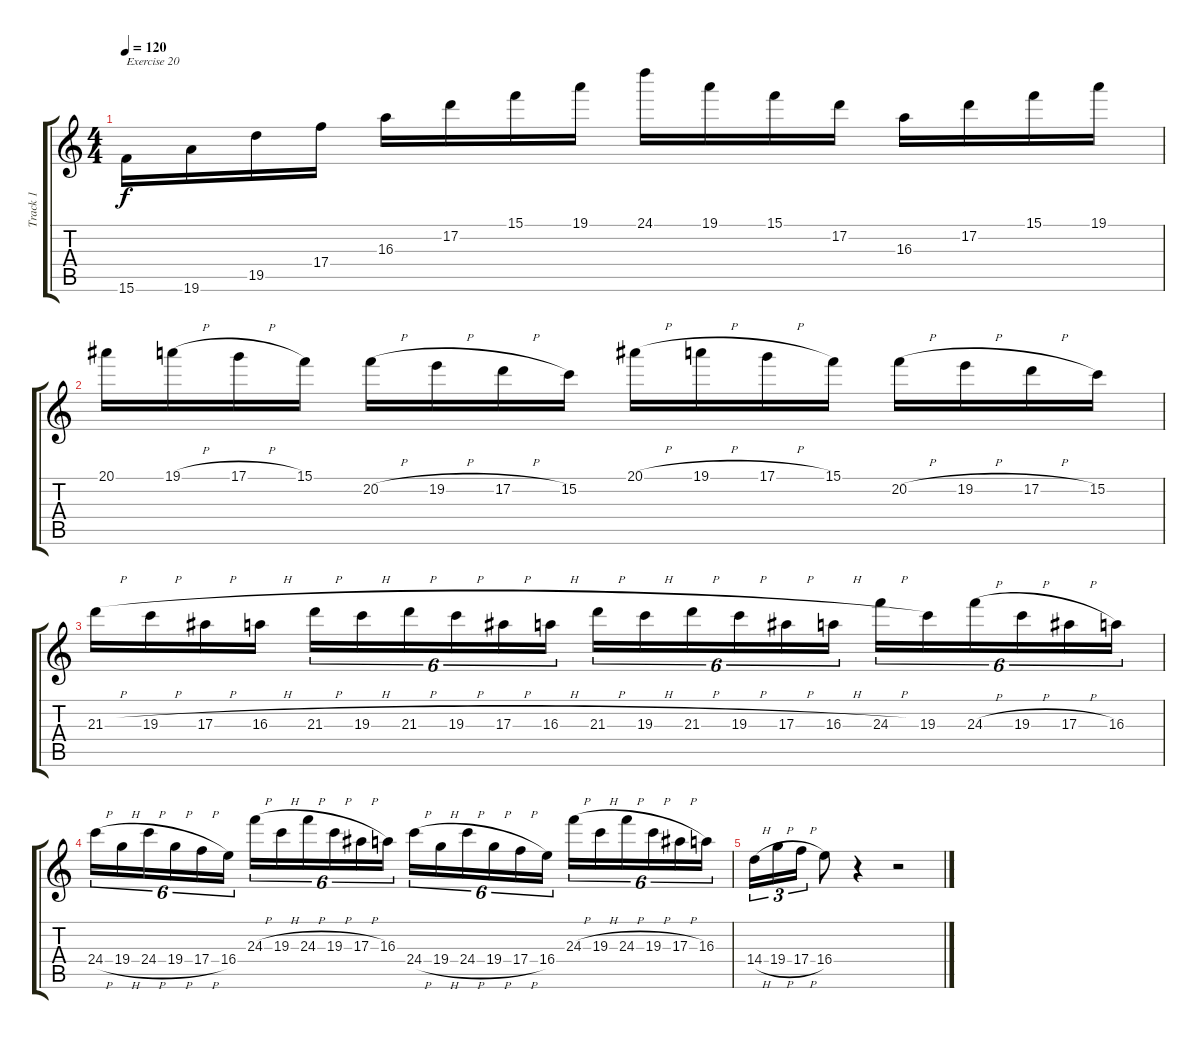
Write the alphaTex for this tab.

\track ("Track 1" "Track 1") {instrument distortionguitar}
\staff {score tabs}
\tuning (D4 A3 F3 C3 G2 D2) {hide}
\ts (4 4)
\tempo 120
\clef g2
\ks c
15.6.16{txt "Exercise 20" dy f} 19.6.16 19.5.16 17.4.16 16.3.16 17.2.16 15.1.16 19.1.16 24.1.16 19.1.16 15.1.16 17.2.16 16.3.16 17.2.16 15.1.16 19.1.16 |
20.1.16 19.1{h}.16 17.1{h}.16 15.1.16 20.2{h}.16 19.2{h}.16 17.2{h}.16 15.2.16 20.1{h}.16 19.1{h}.16 17.1{h}.16 15.1.16 20.2{h}.16 19.2{h}.16 17.2{h}.16 15.2.16 |
21.3{h}.16 19.3{h}.16 17.3{h}.16 16.3{h}.16 21.3{h}.16{tu (6 4)} 19.3{h}.16{tu (6 4)} 21.3{h}.16{tu (6 4)} 19.3{h}.16{tu (6 4)} 17.3{h}.16{tu (6 4)} 16.3{h}.16{tu (6 4)} 21.3{h}.16{tu (6 4)} 19.3{h}.16{tu (6 4)} 21.3{h}.16{tu (6 4)} 19.3{h}.16{tu (6 4)} 17.3{h}.16{tu (6 4)} 16.3{h}.16{tu (6 4)} 24.3{h}.16{tu (6 4)} 19.3.16{tu (6 4)} 24.3{h}.16{tu (6 4)} 19.3{h}.16{tu (6 4)} 17.3{h}.16{tu (6 4)} 16.3.16{tu (6 4)} |
24.4{h}.16{tu (6 4)} 19.4{h}.16{tu (6 4)} 24.4{h}.16{tu (6 4)} 19.4{h}.16{tu (6 4)} 17.4{h}.16{tu (6 4)} 16.4.16{tu (6 4)} 24.3{h}.16{tu (6 4)} 19.3{h}.16{tu (6 4)} 24.3{h}.16{tu (6 4)} 19.3{h}.16{tu (6 4)} 17.3{h}.16{tu (6 4)} 16.3.16{tu (6 4)} 24.4{h}.16{tu (6 4)} 19.4{h}.16{tu (6 4)} 24.4{h}.16{tu (6 4)} 19.4{h}.16{tu (6 4)} 17.4{h}.16{tu (6 4)} 16.4.16{tu (6 4)} 24.3{h}.16{tu (6 4)} 19.3{h}.16{tu (6 4)} 24.3{h}.16{tu (6 4)} 19.3{h}.16{tu (6 4)} 17.3{h}.16{tu (6 4)} 16.3.16{tu (6 4)} |
14.4{h}.16{tu (3 2)} 19.4{h}.16{tu (3 2)} 17.4{h}.16{tu (3 2)} 16.4.8 r.4 r.2
